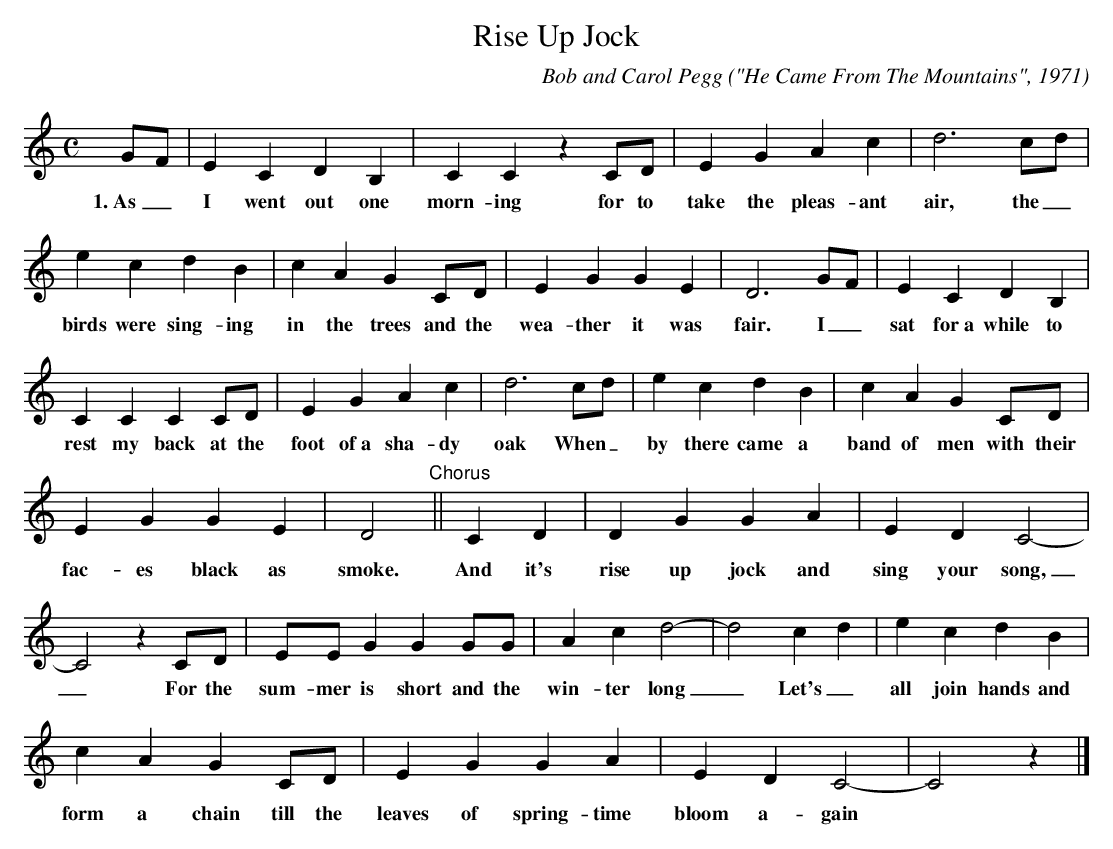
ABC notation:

X:1
T:Rise Up Jock
M:C
L:1/4
C:Bob and Carol Pegg
O:"He Came From The Mountains", 1971
K:C
G/F/ | E C D B, | C C z C/D/ | E G A c | d3 c/d/ |
w:1.~As_ | I went out one | morn- ing for to | take the pleas- ant | air, the_ |
e c d B | c A G C/D/ | E G G E | D3 G/F/ | E C D B, |
w: birds were sing- ing | in the trees and the | wea- ther it was | fair.  I_ | sat for~a while to |
 C C C C/D/ | E G A c | d3 c/d/ | e c d B |\
w:rest my back at the | foot of~a sha- dy | oak When_ | by there came a |
c A G C/D/ |
w:band of men with their |
E G G E | D2 "Chorus"|| C D |\
w:fac- es black as | smoke.  And it's |
D G G A | E D C2- | C2 z C/D/ | E/E/ G G G/G/ | A c d2- | d2 c d |\
w: rise up jock and | sing your song, | _ For the | sum- mer is short and the | win- ter long | _ Let's_ |
e c d B |
w: all join hands and |
c A G C/D/ | E G G A | E D C2- | C2 z |]
w:form a chain till the | leaves of spring- time | bloom a- gain |
